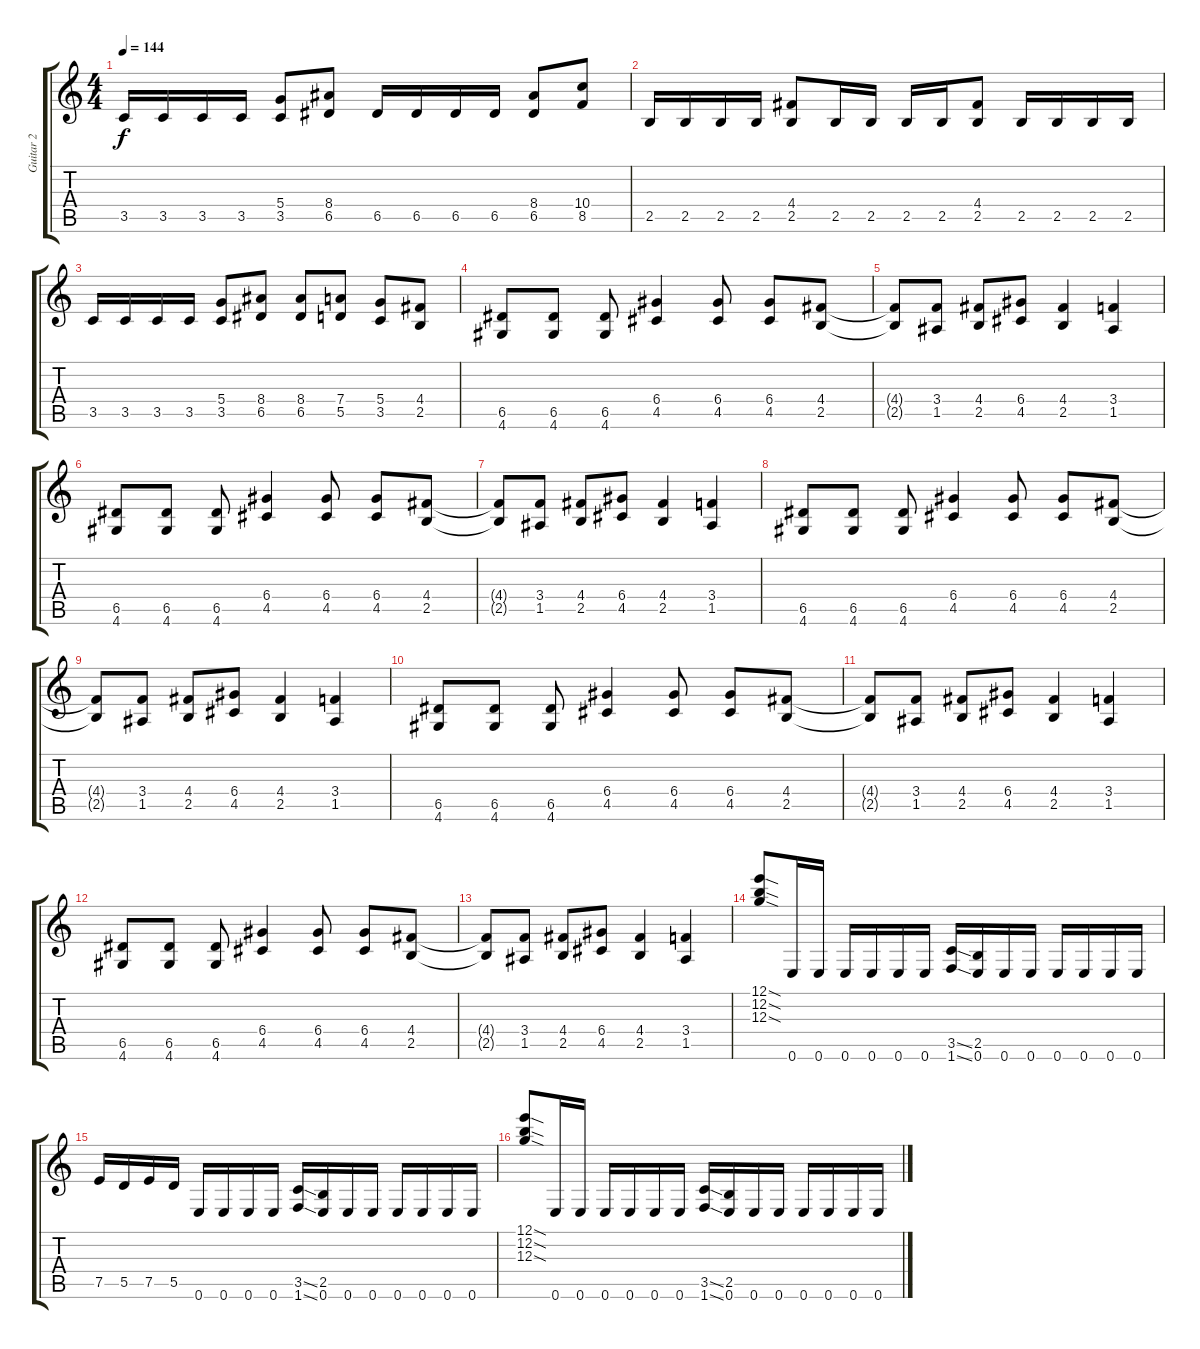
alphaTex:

\track ("Guitar 2" "Guitar 2") {instrument distortionguitar}
\staff {score tabs}
\tuning (E4 B3 G3 D3 A2 E2) {hide}
\ts (4 4)
\tempo 144
\clef g2
\ks c
3.5.16{dy f} 3.5.16 3.5.16 3.5.16 (5.4 3.5).8 (8.4 6.5).8 6.5.16 6.5.16 6.5.16 6.5.16 (8.4 6.5).8 (10.4 8.5).8 |
2.5.16 2.5.16 2.5.16 2.5.16 (4.4 2.5).8 2.5.16 2.5.16 2.5.16 2.5.16 (4.4 2.5).8 2.5.16 2.5.16 2.5.16 2.5.16 |
3.5.16 3.5.16 3.5.16 3.5.16 (5.4 3.5).8 (8.4 6.5).8 (8.4 6.5).8 (7.4 5.5).8 (5.4 3.5).8 (4.4 2.5).8 |
(6.5 4.6).8 (6.5 4.6).8 (6.5 4.6).8 (6.4 4.5).4 (6.4 4.5).8 (6.4 4.5).8 (4.4 2.5).8 |
(4.4{t} 2.5{t}).8 (3.4 1.5).8 (4.4 2.5).8 (6.4 4.5).8 (4.4 2.5).4 (3.4 1.5).4 |
(6.5 4.6).8 (6.5 4.6).8 (6.5 4.6).8 (6.4 4.5).4 (6.4 4.5).8 (6.4 4.5).8 (4.4 2.5).8 |
(4.4{t} 2.5{t}).8 (3.4 1.5).8 (4.4 2.5).8 (6.4 4.5).8 (4.4 2.5).4 (3.4 1.5).4 |
(6.5 4.6).8 (6.5 4.6).8 (6.5 4.6).8 (6.4 4.5).4 (6.4 4.5).8 (6.4 4.5).8 (4.4 2.5).8 |
(4.4{t} 2.5{t}).8 (3.4 1.5).8 (4.4 2.5).8 (6.4 4.5).8 (4.4 2.5).4 (3.4 1.5).4 |
(6.5 4.6).8 (6.5 4.6).8 (6.5 4.6).8 (6.4 4.5).4 (6.4 4.5).8 (6.4 4.5).8 (4.4 2.5).8 |
(4.4{t} 2.5{t}).8 (3.4 1.5).8 (4.4 2.5).8 (6.4 4.5).8 (4.4 2.5).4 (3.4 1.5).4 |
(6.5 4.6).8 (6.5 4.6).8 (6.5 4.6).8 (6.4 4.5).4 (6.4 4.5).8 (6.4 4.5).8 (4.4 2.5).8 |
(4.4{t} 2.5{t}).8 (3.4 1.5).8 (4.4 2.5).8 (6.4 4.5).8 (4.4 2.5).4 (3.4 1.5).4 |
(12.1{sod} 12.2{sod} 12.3{sod}).8 0.6.16 0.6.16 0.6.16 0.6.16 0.6.16 0.6.16 (3.5{ss} 1.6{ss}).16 (2.5 0.6).16 0.6.16 0.6.16 0.6.16 0.6.16 0.6.16 0.6.16 |
7.5.16 5.5.16 7.5.16 5.5.16 0.6.16 0.6.16 0.6.16 0.6.16 (3.5{ss} 1.6{ss}).16 (2.5 0.6).16 0.6.16 0.6.16 0.6.16 0.6.16 0.6.16 0.6.16 |
(12.1{sod} 12.2{sod} 12.3{sod}).8 0.6.16 0.6.16 0.6.16 0.6.16 0.6.16 0.6.16 (3.5{ss} 1.6{ss}).16 (2.5 0.6).16 0.6.16 0.6.16 0.6.16 0.6.16 0.6.16 0.6.16
